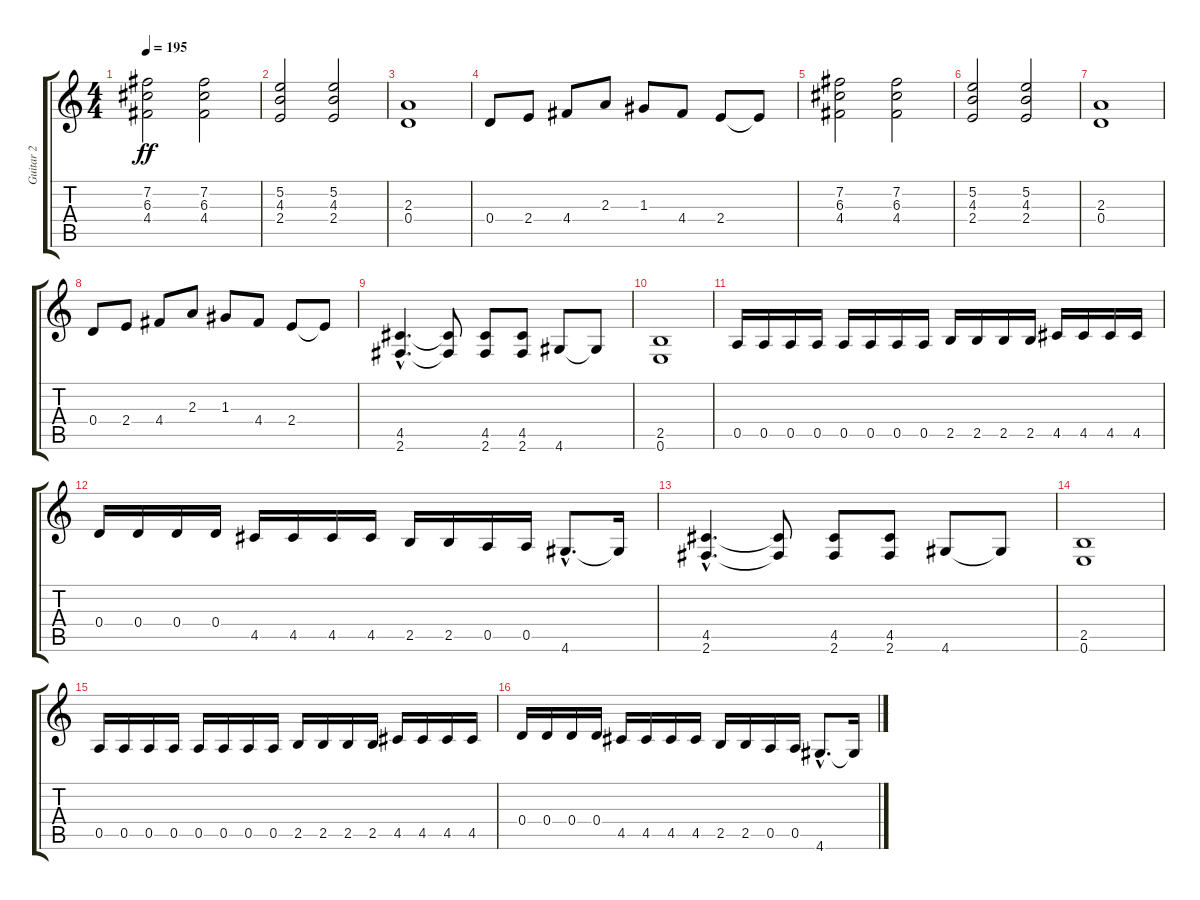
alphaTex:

\track ("Guitar 2" "Guitar 2") {instrument overdrivenguitar}
\staff {score tabs}
\tuning (E4 B3 G3 D3 A2 E2) {hide}
\ts (4 4)
\tempo 195
\clef g2
\ks c
(7.2 6.3 4.4).2{dy ff} (7.2 6.3 4.4).2 |
(5.2 4.3 2.4).2 (5.2 4.3 2.4).2 |
(2.3 0.4).1 |
0.4.8 2.4.8 4.4.8 2.3.8 1.3.8 4.4.8 2.4.8 2.4{t}.8 |
(7.2 6.3 4.4).2 (7.2 6.3 4.4).2 |
(5.2 4.3 2.4).2 (5.2 4.3 2.4).2 |
(2.3 0.4).1 |
0.4.8 2.4.8 4.4.8 2.3.8 1.3.8 4.4.8 2.4.8 2.4{t}.8 |
(4.5{hac} 2.6{hac}).4{d} (4.5{t} 2.6{t}).8 (4.5 2.6).8 (4.5 2.6).8 4.6.8 4.6{t}.8 |
(2.5 0.6).1 |
0.5.16 0.5.16 0.5.16 0.5.16 0.5.16 0.5.16 0.5.16 0.5.16 2.5.16 2.5.16 2.5.16 2.5.16 4.5.16 4.5.16 4.5.16 4.5.16 |
0.4.16 0.4.16 0.4.16 0.4.16 4.5.16 4.5.16 4.5.16 4.5.16 2.5.16 2.5.16 0.5.16 0.5.16 4.6{hac}.8{d} 4.6{t}.16 |
(4.5{hac} 2.6{hac}).4{d} (4.5{t} 2.6{t}).8 (4.5 2.6).8 (4.5 2.6).8 4.6.8 4.6{t}.8 |
(2.5 0.6).1 |
0.5.16 0.5.16 0.5.16 0.5.16 0.5.16 0.5.16 0.5.16 0.5.16 2.5.16 2.5.16 2.5.16 2.5.16 4.5.16 4.5.16 4.5.16 4.5.16 |
0.4.16 0.4.16 0.4.16 0.4.16 4.5.16 4.5.16 4.5.16 4.5.16 2.5.16 2.5.16 0.5.16 0.5.16 4.6{hac}.8{d} 4.6{t}.16
